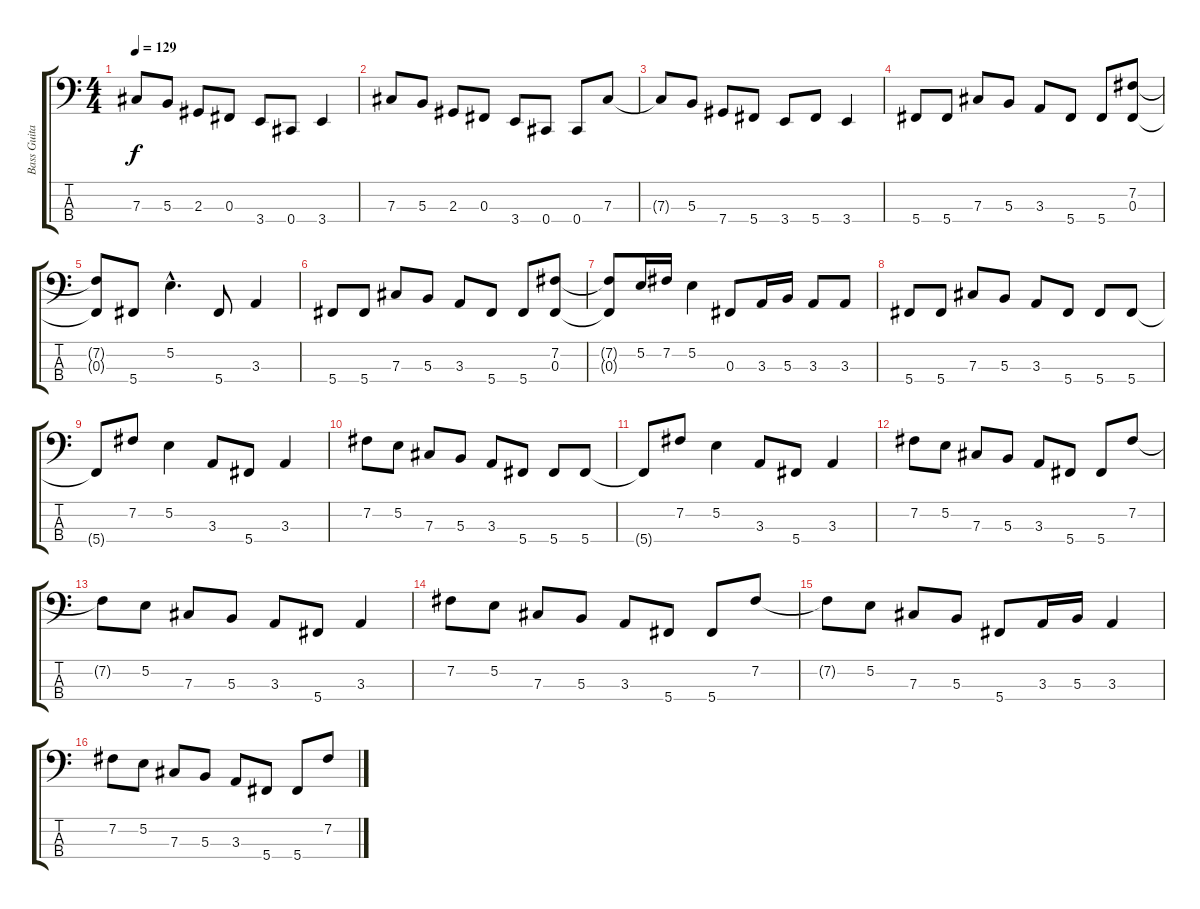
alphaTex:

\track ("Bass Guitar" "Bass Guita") {instrument electricbasspick}
\staff {score tabs}
\tuning (E2 B1 Gb1 Db1) {hide}
\ts (4 4)
\tempo 129
\clef f4
\ks c
7.3{t}.8{dy f} 5.3.8 2.3.8 0.3.8 3.4.8 0.4.8 3.4.4 |
7.3.8 5.3.8 2.3.8 0.3.8 3.4.8 0.4.8 0.4.8 7.3.8 |
7.3{t}.8 5.3.8 7.4.8 5.4.8 3.4.8 5.4.8 3.4.4 |
5.4.8 5.4.8 7.3.8 5.3.8 3.3.8 5.4.8 5.4.8 (7.2 0.3).8 |
(7.2{t} 0.3{t}).8 5.4.8 5.2{hac}.4{d} 5.4.8 3.3.4 |
5.4.8 5.4.8 7.3.8 5.3.8 3.3.8 5.4.8 5.4.8 (7.2 0.3).8 |
(7.2{t} 0.3{t}).8 5.2.16 7.2.16 5.2.4 0.3.8 3.3.16 5.3.16 3.3.8 3.3.8 |
5.4.8 5.4.8 7.3.8 5.3.8 3.3.8 5.4.8 5.4.8 5.4.8 |
5.4{t}.8 7.2.8 5.2.4 3.3.8 5.4.8 3.3.4 |
7.2.8 5.2.8 7.3.8 5.3.8 3.3.8 5.4.8 5.4.8 5.4.8 |
5.4{t}.8 7.2.8 5.2.4 3.3.8 5.4.8 3.3.4 |
7.2.8 5.2.8 7.3.8 5.3.8 3.3.8 5.4.8 5.4.8 7.2.8 |
7.2{t}.8 5.2.8 7.3.8 5.3.8 3.3.8 5.4.8 3.3.4 |
7.2.8 5.2.8 7.3.8 5.3.8 3.3.8 5.4.8 5.4.8 7.2.8 |
7.2{t}.8 5.2.8 7.3.8 5.3.8 5.4.8 3.3.16 5.3.16 3.3.4 |
7.2.8 5.2.8 7.3.8 5.3.8 3.3.8 5.4.8 5.4.8 7.2.8
